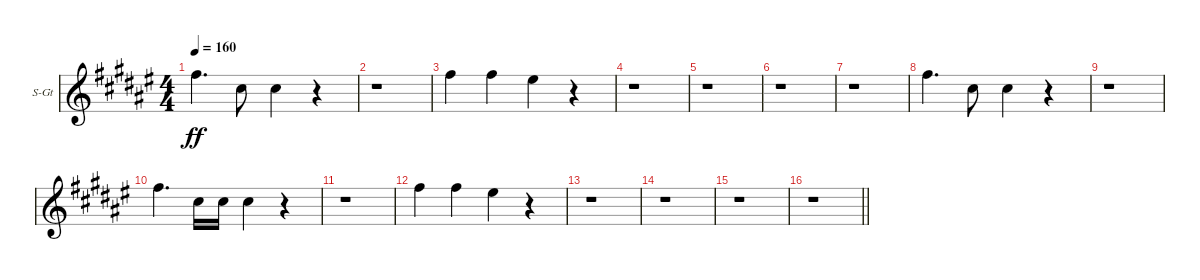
\bracketExtendMode groupsimilarinstruments
\firstSystemTrackNameOrientation horizontal
\otherSystemsTrackNameOrientation horizontal
\track ("Backing Vocals 1" "S-Gt") {instrument lead6voice}
\staff {score}
\tuning (E4 B3 G3 D3 A2 E2)
\displaytranspose 12
\ts (4 4)
\tempo 160
\clef g2
\ks d#minor
7.2.4{d dy ff} 6.3.8 6.3.4 r.4 |
r.1 |
7.2.4 7.2.4 6.2.4 r.4 |
r.1 |
r.1 |
r.1 |
r.1 |
7.2.4{d} 6.3.8 6.3.4 r.4 |
r.1 |
7.2.4{d} 6.3.16 6.3.16 6.3.4 r.4 |
r.1 |
7.2.4 7.2.4 6.2.4 r.4 |
r.1 |
r.1 |
r.1 |
\barLineRight lightlight
r.1
